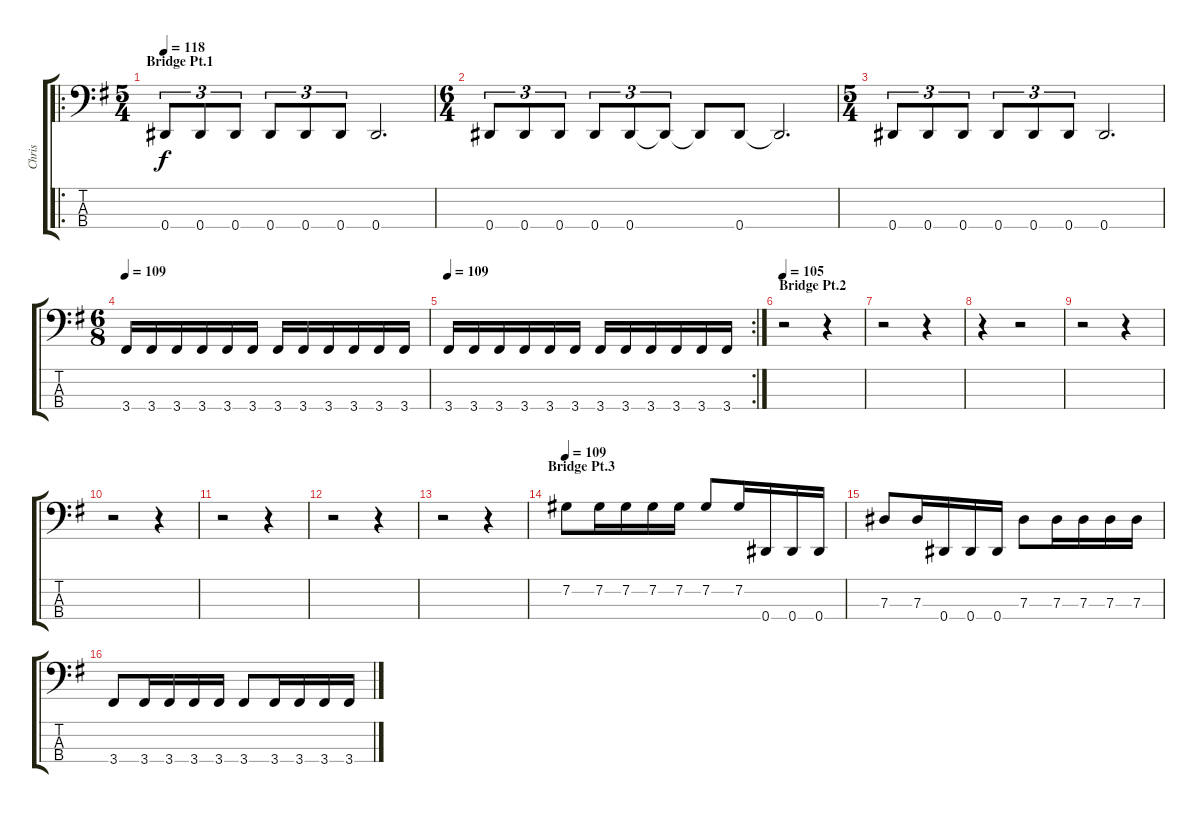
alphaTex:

\track ("Chris" "Chris") {instrument electricbasspick}
\staff {score tabs}
\tuning (Gb2 Db2 Ab1 Eb1) {hide}
\ro
\ts (5 4)
\section ("" "Bridge Pt.1")
\tempo 118
\clef f4
\ks g
0.4.8{tu (3 2) dy f} 0.4.8{tu (3 2)} 0.4.8{tu (3 2)} 0.4.8{tu (3 2)} 0.4.8{tu (3 2)} 0.4.8{tu (3 2)} 0.4.2{d} |
\ts (6 4)
0.4.8{tu (3 2)} 0.4.8{tu (3 2)} 0.4.8{tu (3 2)} 0.4.8{tu (3 2)} 0.4.8{tu (3 2)} 0.4{t}.8{tu (3 2)} 0.4{t}.8 0.4.8 0.4{t}.2{d} |
\ts (5 4)
0.4.8{tu (3 2)} 0.4.8{tu (3 2)} 0.4.8{tu (3 2)} 0.4.8{tu (3 2)} 0.4.8{tu (3 2)} 0.4.8{tu (3 2)} 0.4.2{d} |
\ts (6 8)
\tempo 109
3.4.16 3.4.16 3.4.16 3.4.16 3.4.16 3.4.16 3.4.16 3.4.16 3.4.16 3.4.16 3.4.16 3.4.16 |
\rc 2
\tempo 109
3.4.16 3.4.16 3.4.16 3.4.16 3.4.16 3.4.16 3.4.16 3.4.16 3.4.16 3.4.16 3.4.16 3.4.16 |
\section ("" "Bridge Pt.2")
\tempo 105
r.2 r.4 |
r.2 r.4 |
r.4 r.2 |
r.2 r.4 |
r.2 r.4 |
r.2 r.4 |
r.2 r.4 |
r.2 r.4 |
\section ("" "Bridge Pt.3")
\tempo 109
7.2.8{volume 16 balance 8} 7.2.16 7.2.16 7.2.16 7.2.16 7.2.8 7.2.16 0.4.16 0.4.16 0.4.16 |
7.3.8 7.3.16 0.4.16 0.4.16 0.4.16 7.3.8 7.3.16 7.3.16 7.3.16 7.3.16 |
3.4.8 3.4.16 3.4.16 3.4.16 3.4.16 3.4.8 3.4.16 3.4.16 3.4.16 3.4.16
